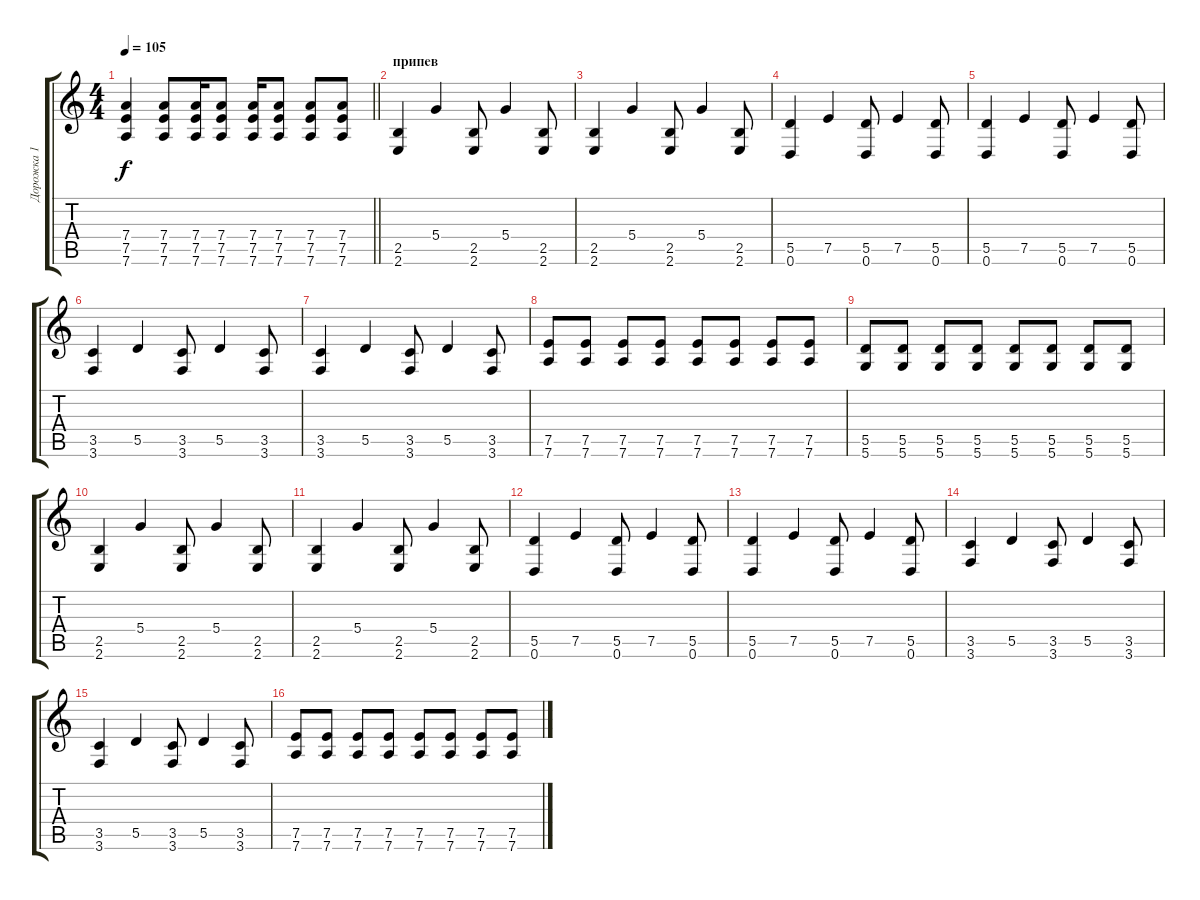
\track ("Дорожка 1" "Дорожка 1") {instrument distortionguitar}
\staff {score tabs}
\tuning (E4 B3 G3 D3 A2 D2) {hide}
\ts (4 4)
\tempo 105
\clef g2
\barLineRight lightlight
\ks c
(7.4 7.5 7.6).4{dy f} (7.4 7.5 7.6).8 (7.4 7.5 7.6).16 (7.4 7.5 7.6).8 (7.4 7.5 7.6).16 (7.4 7.5 7.6).8 (7.4 7.5 7.6).8 (7.4 7.5 7.6).8 |
\section ("" "припев")
(2.5 2.6).4{volume 10 instrument distortionguitar} 5.4.4 (2.5 2.6).8 5.4.4 (2.5 2.6).8 |
(2.5 2.6).4 5.4.4 (2.5 2.6).8 5.4.4 (2.5 2.6).8 |
(5.5 0.6).4 7.5.4 (5.5 0.6).8 7.5.4 (5.5 0.6).8 |
(5.5 0.6).4 7.5.4 (5.5 0.6).8 7.5.4 (5.5 0.6).8 |
(3.5 3.6).4 5.5.4 (3.5 3.6).8 5.5.4 (3.5 3.6).8 |
(3.5 3.6).4 5.5.4 (3.5 3.6).8 5.5.4 (3.5 3.6).8 |
(7.5 7.6).8 (7.5 7.6).8 (7.5 7.6).8 (7.5 7.6).8 (7.5 7.6).8 (7.5 7.6).8 (7.5 7.6).8 (7.5 7.6).8 |
(5.5 5.6).8 (5.5 5.6).8 (5.5 5.6).8 (5.5 5.6).8 (5.5 5.6).8 (5.5 5.6).8 (5.5 5.6).8 (5.5 5.6).8 |
(2.5 2.6).4 5.4.4 (2.5 2.6).8 5.4.4 (2.5 2.6).8 |
(2.5 2.6).4 5.4.4 (2.5 2.6).8 5.4.4 (2.5 2.6).8 |
(5.5 0.6).4 7.5.4 (5.5 0.6).8 7.5.4 (5.5 0.6).8 |
(5.5 0.6).4 7.5.4 (5.5 0.6).8 7.5.4 (5.5 0.6).8 |
(3.5 3.6).4 5.5.4 (3.5 3.6).8 5.5.4 (3.5 3.6).8 |
(3.5 3.6).4 5.5.4 (3.5 3.6).8 5.5.4 (3.5 3.6).8 |
(7.5 7.6).8 (7.5 7.6).8 (7.5 7.6).8 (7.5 7.6).8 (7.5 7.6).8 (7.5 7.6).8 (7.5 7.6).8 (7.5 7.6).8
